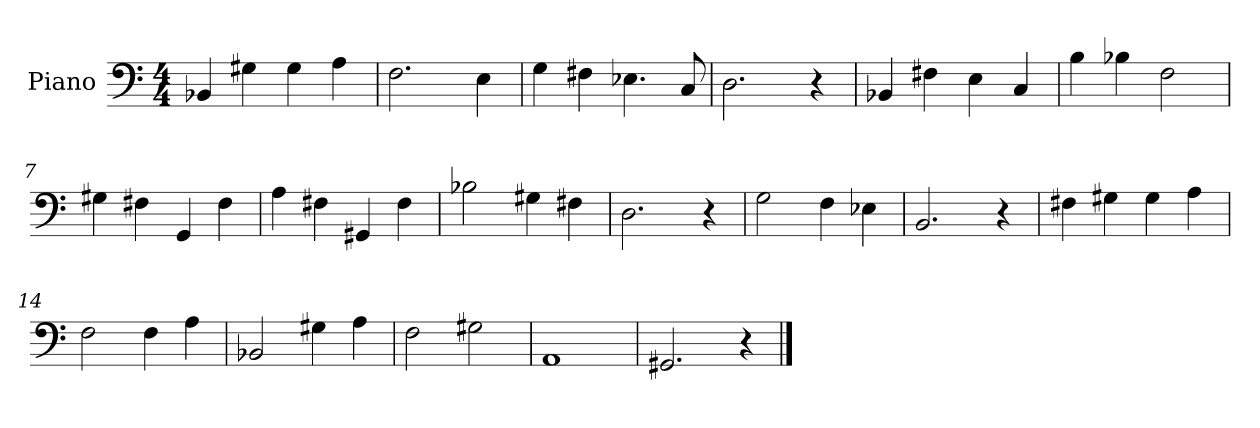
**kern
*part1
*staff1
*I"Piano
*I'Pno.
*clefF4
*k[]
*M4/4
*MM120
=1
4BB-X/
4G#X\
4G#\
4A\
=2
2.F\
4E\
=3
4G\
4F#X\
4.E-X\
8C/
=4
2.D\
4r
=5
4BB-X/
4F#X\
4E\
4C/
=6
4B\
4B-X\
2F\
=7
4G#X\
4F#X\
4GG/
4F#\
=8
4A\
4F#X\
4GG#X/
4F#\
!!LO:LB:g=z
=9
2B-X\
4G#X\
4F#X\
=10
2.D\
4r
=11
2G\
4F\
4E-X\
=12
2.BB/
4r
=13
4F#X\
4G#X\
4G#\
4A\
=14
2F\
4F\
4A\
=15
2BB-X/
4G#X\
4A\
=16
2F\
2G#X\
=17
1AA
=18
2.GG#X/
4r
==
*-
